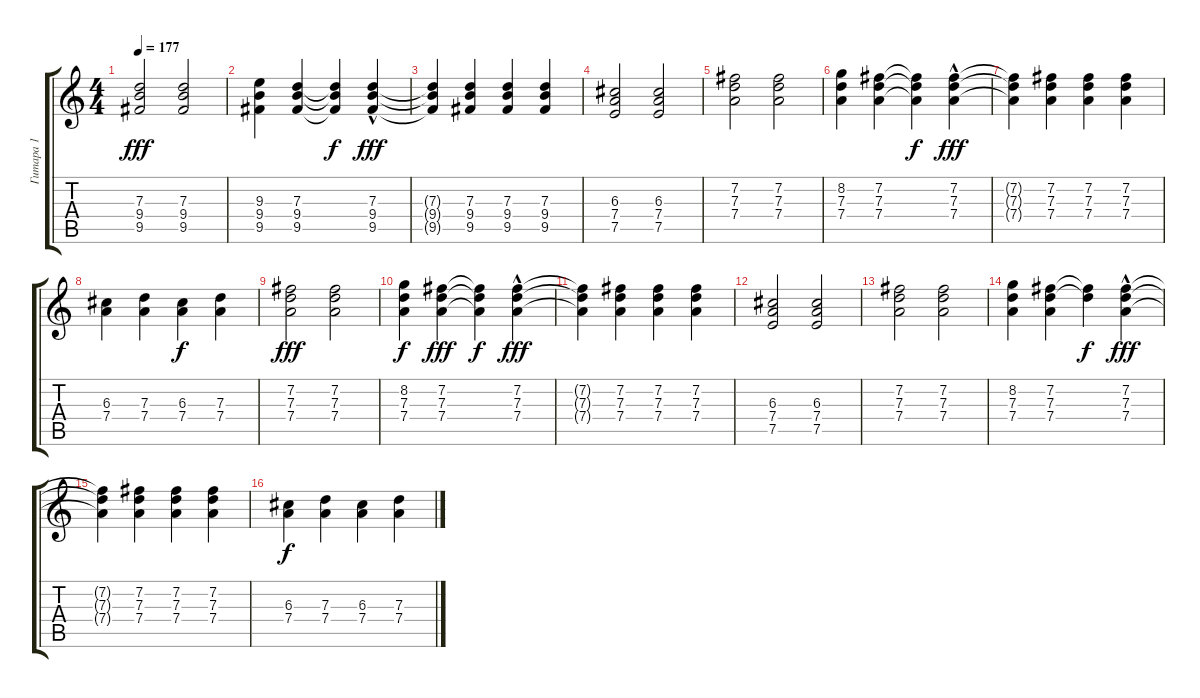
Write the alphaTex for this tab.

\track ("Гитара 1" "Гитара 1") {instrument overdrivenguitar}
\staff {score tabs}
\tuning (E4 B3 G3 D3 A2 E2) {hide}
\ts (4 4)
\tempo 177
\clef g2
\ks c
(7.3 9.4 9.5).2{dy fff} (7.3 9.4 9.5).2 |
(9.3 9.4 9.5).4 (7.3 9.4 9.5).4 (7.3{t} 9.4{t} 9.5{t}).4{dy f} (7.3{hac} 9.4{hac} 9.5).4{dy fff} |
(7.3{t} 9.4{t} 9.5{t}).4 (7.3 9.4 9.5).4 (7.3 9.4 9.5).4 (7.3 9.4 9.5).4 |
(6.3 7.4 7.5).2 (6.3 7.4 7.5).2 |
(7.2 7.3 7.4).2 (7.2 7.3 7.4).2 |
(8.2 7.3 7.4).4 (7.2 7.3 7.4).4 (7.2{t} 7.3{t} 7.4{t}).4{dy f} (7.2{hac} 7.3{hac} 7.4).4{dy fff} |
(7.2{t} 7.3{t} 7.4{t}).4 (7.2 7.3 7.4).4 (7.2 7.3 7.4).4 (7.2 7.3 7.4).4 |
(6.3 7.4).4 (7.3 7.4).4 (6.3 7.4).4{dy f} (7.3 7.4).4 |
(7.2 7.3 7.4).2{dy fff instrument overdrivenguitar} (7.2 7.3 7.4).2 |
(8.2 7.3 7.4).4{dy f} (7.2 7.3 7.4).4{dy fff} (7.2{t} 7.3{t} 7.4{t}).4{dy f} (7.2{hac} 7.3{hac} 7.4{hac}).4{dy fff} |
(7.2{t} 7.3{t} 7.4{t}).4 (7.2 7.3 7.4).4 (7.2 7.3 7.4).4 (7.2 7.3 7.4).4 |
(6.3 7.4 7.5).2 (6.3 7.4 7.5).2 |
(7.2 7.3 7.4).2 (7.2 7.3 7.4).2 |
(8.2 7.3 7.4).4 (7.2 7.3 7.4).4 (7.2{t} 7.3{t}).4{dy f} (7.2{hac} 7.3{hac} 7.4).4{dy fff} |
(7.2{t} 7.3{t} 7.4{t}).4 (7.2 7.3 7.4).4 (7.2 7.3 7.4).4 (7.2 7.3 7.4).4 |
(6.3 7.4).4{dy f} (7.3 7.4).4 (6.3 7.4).4 (7.3 7.4).4
